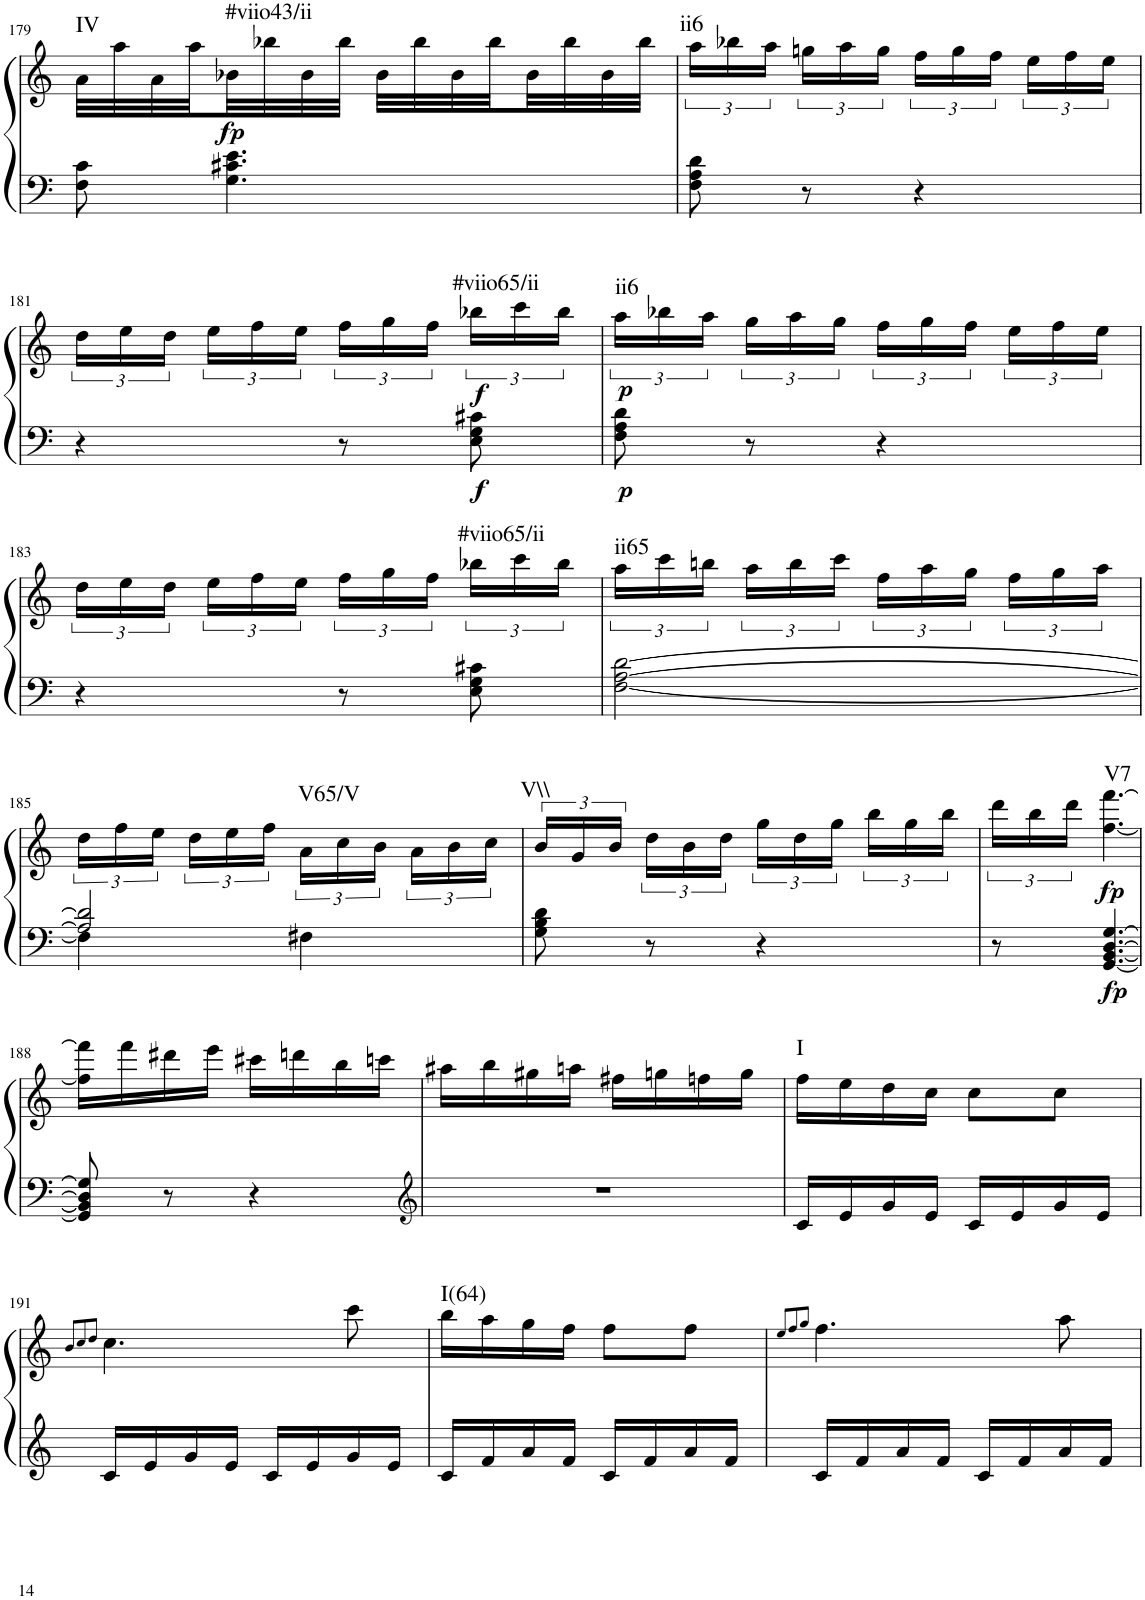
**kern	**kern	**dynam	**harte
*part1	*part1	*part1	*part1
*staff2	*staff1	*staff1/2	*
*I"Klavier linke Hand	*	*	*
!!LO:PB:g=z
*clefF4	*clefG2	*	*
*k[]	*k[]	*	*
*M2/4	*M2/4	*	*
=179	=179	=179	=179
!	!	!	!LO:H:kt=IV
8F\ 8c\	32a\LLL	.	N
.	32aa\	.	.
.	32a\	.	.
.	32aa\	.	.
!	!	!LO:DY:b	!LO:H:kt=#viio43/ii
4.G\ 4.c#X\ 4.e\	32b-X\	fp	N
.	32bb-X\	.	.
.	32b-\	.	.
.	32bb-\JJJ	.	.
.	32b-\LLL	.	.
.	32bb-\	.	.
.	32b-\	.	.
.	32bb-\	.	.
.	32b-\	.	.
.	32bb-\	.	.
.	32b-\	.	.
.	32bb-\JJJ	.	.
=180	=180	=180	=180
!	!	!	!LO:H:kt=ii6
8F\ 8A\ 8d\	24aa\LL	.	N
.	24bb-X\	.	.
.	24aa\JJ	.	.
8r	24ggn\LL	.	.
.	24aa\	.	.
.	24gg\JJ	.	.
4r	24ff\LL	.	.
.	24gg\	.	.
.	24ff\JJ	.	.
.	24ee\LL	.	.
.	24ff\	.	.
.	24ee\JJ	.	.
!!LO:LB:g=z
=181	=181	=181	=181
4r	24dd\LL	.	.
.	24ee\	.	.
.	24dd\JJ	.	.
.	24ee\LL	.	.
.	24ff\	.	.
.	24ee\JJ	.	.
8r	24ff\LL	.	.
.	24gg\	.	.
.	24ff\JJ	.	.
!	!	!LO:DY:b=2	!
!	!	!LO:DY:n=1:b	!LO:H:kt=#viio65/ii
8E\ 8G\ 8c#X\	24bb-X\LL	f f	N
.	24ccc\	.	.
.	24bb-\JJ	.	.
=182	=182	=182	=182
!	!	!LO:DY:b=2	!
!	!	!LO:DY:n=1:b	!LO:H:kt=ii6
8F\ 8A\ 8d\	24aa\LL	p p	N
.	24bb-X\	.	.
.	24aa\JJ	.	.
8r	24gg\LL	.	.
.	24aa\	.	.
.	24gg\JJ	.	.
4r	24ff\LL	.	.
.	24gg\	.	.
.	24ff\JJ	.	.
.	24ee\LL	.	.
.	24ff\	.	.
.	24ee\JJ	.	.
!!LO:LB:g=z
=183	=183	=183	=183
4r	24dd\LL	.	.
.	24ee\	.	.
.	24dd\JJ	.	.
.	24ee\LL	.	.
.	24ff\	.	.
.	24ee\JJ	.	.
8r	24ff\LL	.	.
.	24gg\	.	.
.	24ff\JJ	.	.
!	!	!	!LO:H:kt=#viio65/ii
8E\ 8G\ 8c#X\	24bb-X\LL	.	N
.	24ccc\	.	.
.	24bb-\JJ	.	.
=184	=184	=184	=184
!	!	!	!LO:H:kt=ii65
[2F\ [2A\ [2d\	24aa\LL	.	N
.	24ccc\	.	.
.	24bbn\JJ	.	.
.	24aa\LL	.	.
.	24bb\	.	.
.	24ccc\JJ	.	.
.	24ff\LL	.	.
.	24aa\	.	.
.	24gg\JJ	.	.
.	24ff\LL	.	.
.	24gg\	.	.
.	24aa\JJ	.	.
!!LO:LB:g=z
=185	=185	=185	=185
*^	*	*	*
2A/] 2d/]	4F\]	24dd\LL	.	.
.	.	24ff\	.	.
.	.	24ee\JJ	.	.
.	.	24dd\LL	.	.
.	.	24ee\	.	.
.	.	24ff\JJ	.	.
!	!	!	!	!LO:H:kt=V65/V
.	4F#X\	24a\LL	.	N
.	.	24cc\	.	.
.	.	24b\JJ	.	.
.	.	24a\LL	.	.
.	.	24b\	.	.
.	.	24cc\JJ	.	.
*v	*v	*	*	*
=186	=186	=186	=186
!	!	!	!LO:H:kt=V\\
8G\ 8B\ 8d\	24b/LL	.	N
.	24g/	.	.
.	24b/JJ	.	.
8r	24dd\LL	.	.
.	24b\	.	.
.	24dd\JJ	.	.
4r	24gg\LL	.	.
.	24dd\	.	.
.	24gg\JJ	.	.
.	24bb\LL	.	.
.	24gg\	.	.
.	24bb\JJ	.	.
=187	=187	=187	=187
8r	24ddd\LL	.	.
.	24bb\	.	.
.	24ddd\JJ	.	.
!	!	!LO:DY:b=2	!
!	!	!LO:DY:n=1:b	!LO:H:kt=V7
[4.GG/ [4.BB/ [4.D/ [4.G/	[4.ff\ [4.fff\	fp fp	N
!!LO:LB:g=z
=188	=188	=188	=188
8GG/] 8BB/] 8D/] 8G/]	16ff\] 16fff\]LL	.	.
.	16fff\	.	.
8r	16ddd#X\	.	.
.	16eee\JJ	.	.
4r	16ccc#X\LL	.	.
.	16dddn\	.	.
.	16bb\	.	.
.	16cccn\JJ	.	.
=189	=189	=189	=189
*clefG2	*	*	*
2r	16aa#X\LL	.	.
.	16bb\	.	.
.	16gg#X\	.	.
.	16aan\JJ	.	.
.	16ff#X\LL	.	.
.	16ggn\	.	.
.	16ffn\	.	.
.	16gg\JJ	.	.
=190	=190	=190	=190
!	!	!	!LO:H:kt=I
16c/LL	16ff\LL	.	N
16e/	16ee\	.	.
16g/	16dd\	.	.
16e/JJ	16cc\JJ	.	.
16c/LL	8cc\L	.	.
16e/	.	.	.
16g/	8cc\J	.	.
16e/JJ	.	.	.
!!LO:LB:g=z
=191	=191	=191	=191
.	8qb/L	.	.
.	8qcc/	.	.
.	8qdd/J	.	.
16c/LL	4.cc\	.	.
16e/	.	.	.
16g/	.	.	.
16e/JJ	.	.	.
16c/LL	.	.	.
16e/	.	.	.
16g/	8ccc\	.	.
16e/JJ	.	.	.
=192	=192	=192	=192
!	!	!	!LO:H:kt=I(64)
16c/LL	16bb\LL	.	N
16f/	16aa\	.	.
16a/	16gg\	.	.
16f/JJ	16ff\JJ	.	.
16c/LL	8ff\L	.	.
16f/	.	.	.
16a/	8ff\J	.	.
16f/JJ	.	.	.
=193	=193	=193	=193
.	8qee/L	.	.
.	8qff/	.	.
.	8qgg/J	.	.
16c/LL	4.ff\	.	.
16f/	.	.	.
16a/	.	.	.
16f/JJ	.	.	.
16c/LL	.	.	.
16f/	.	.	.
16a/	8aa\	.	.
16f/JJ	.	.	.
=	=	=	=
*-	*-	*-	*-
